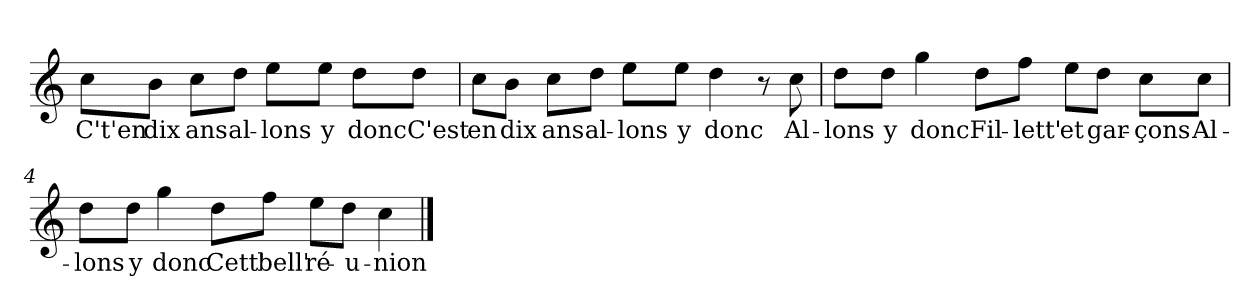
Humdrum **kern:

**kern	**text
*part1	*part1
*staff1	*staff1
*clefG2	*
*k[]	*
*C:	*
=1	=1
!	!LO:LY:b
8cc\L	C't'en
!	!LO:LY:b
8b\J	dix
!	!LO:LY:b
8cc\L	ans
!	!LO:LY:b
8dd\J	al-
!	!LO:LY:b
8ee\L	-lons
!	!LO:LY:b
8ee\J	y
!	!LO:LY:b
8dd\L	donc
!	!LO:LY:b
8dd\J	C'est
=2	=2
!	!LO:LY:b
8cc\L	en
!	!LO:LY:b
8b\J	dix
!	!LO:LY:b
8cc\L	ans
!	!LO:LY:b
8dd\J	al-
!	!LO:LY:b
8ee\L	-lons
!	!LO:LY:b
8ee\J	y
!	!LO:LY:b
4dd\	donc
8r	.
!	!LO:LY:b
8cc\	Al-
!!LO:LB:g=z
=3	=3
!	!LO:LY:b
8dd\L	-lons
!	!LO:LY:b
8dd\J	y
!	!LO:LY:b
4gg\	donc
!	!LO:LY:b
8dd\L	Fil-
!	!LO:LY:b
8ff\J	-lett'
!	!LO:LY:b
8ee\L	et
!	!LO:LY:b
8dd\J	gar-
!	!LO:LY:b
8cc\L	-çons
!	!LO:LY:b
8cc\J	Al-
=4	=4
!	!LO:LY:b
8dd\L	-lons
!	!LO:LY:b
8dd\J	y
!	!LO:LY:b
4gg\	donc
!	!LO:LY:b
8dd\L	Cett'
!	!LO:LY:b
8ff\J	bell'
!	!LO:LY:b
8ee\L	ré-
!	!LO:LY:b
8dd\J	-u-
!	!LO:LY:b
4cc\	-nion
==	==
*-	*-
